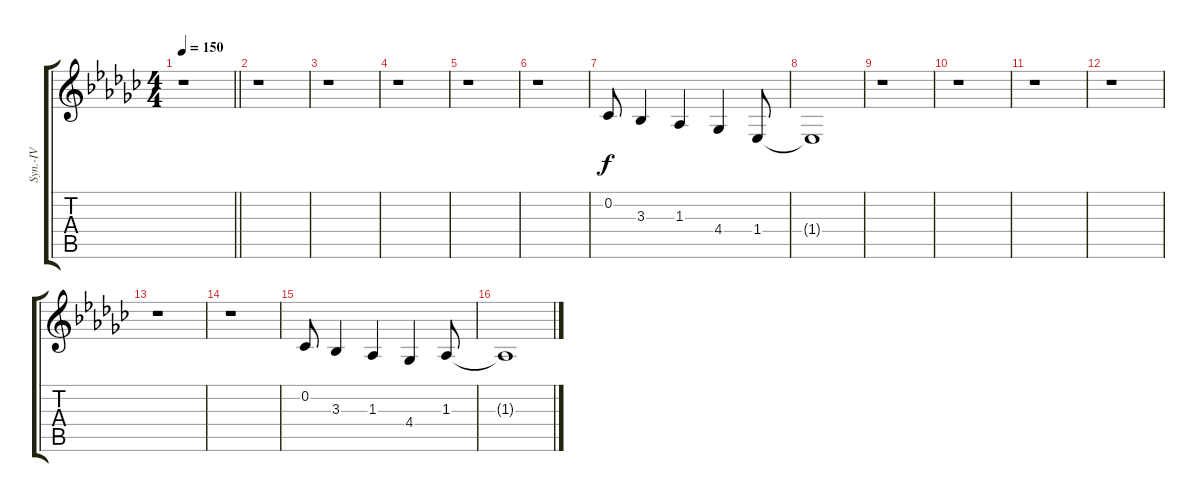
\track ("Syn.-IV" "Syn.-IV") {instrument lead1square}
\staff {score tabs}
\tuning (E4 B3 G3 D3 A2 E2) {hide}
\ts (4 4)
\tempo 150
\clef g2
\barLineRight lightlight
\ks gb
r.1{dy f} |
r.1 |
r.1 |
r.1 |
r.1 |
r.1 |
0.2.8 3.3.4 1.3.4 4.4.4 1.4.8 |
1.4{t}.1 |
r.1 |
r.1 |
r.1 |
r.1 |
r.1 |
r.1 |
0.2.8 3.3.4 1.3.4 4.4.4 1.3.8 |
1.3{t}.1
